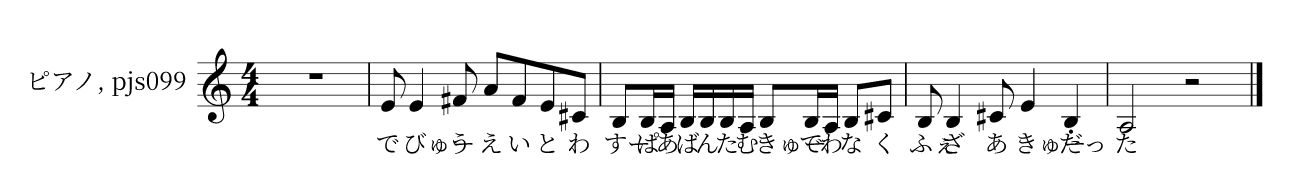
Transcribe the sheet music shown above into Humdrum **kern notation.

**kern	**text
*part1	*part1
*staff1	*staff1
*I"ピアノ, pjs099	*
*clefG2	*
*k[]	*
*M4/4	*
*MM130	*
=1	=1
1r	.
=2	=2
!	!LO:LY:b
8e/	で
!	!LO:LY:b
4e/	びゅー
!	!LO:LY:b
8f#X/	う
!	!LO:LY:b
8a/L	え
!	!LO:LY:b
8f#/	い
!	!LO:LY:b
8e/	と
!	!LO:LY:b
8c#X/J	わ
=3	=3
!	!LO:LY:b
8B/L	すー
!	!LO:LY:b
16B/L	ぱ
!	!LO:LY:b
16A/JJ	あ
!	!LO:LY:b
16B/LL	ば
!	!LO:LY:b
16B/	ん
!	!LO:LY:b
16B/	た
!	!LO:LY:b
16A/JJ	む
!	!LO:LY:b
8B/L	きゅー
!	!LO:LY:b
16B/L	で
!	!LO:LY:b
16A/JJ	わ
!	!LO:LY:b
8B/L	な
!	!LO:LY:b
8c#X/J	く
=4	=4
!	!LO:LY:b
8B/	ふぇ
!	!LO:LY:b
4B/	ざ
!	!LO:LY:b
8c#X/	あ
!	!LO:LY:b
4e/	きゅー
!	!LO:LY:b
4B'/	だっ
=5	=5
!	!LO:LY:b
2A/	た
2r	.
==	==
*-	*-
